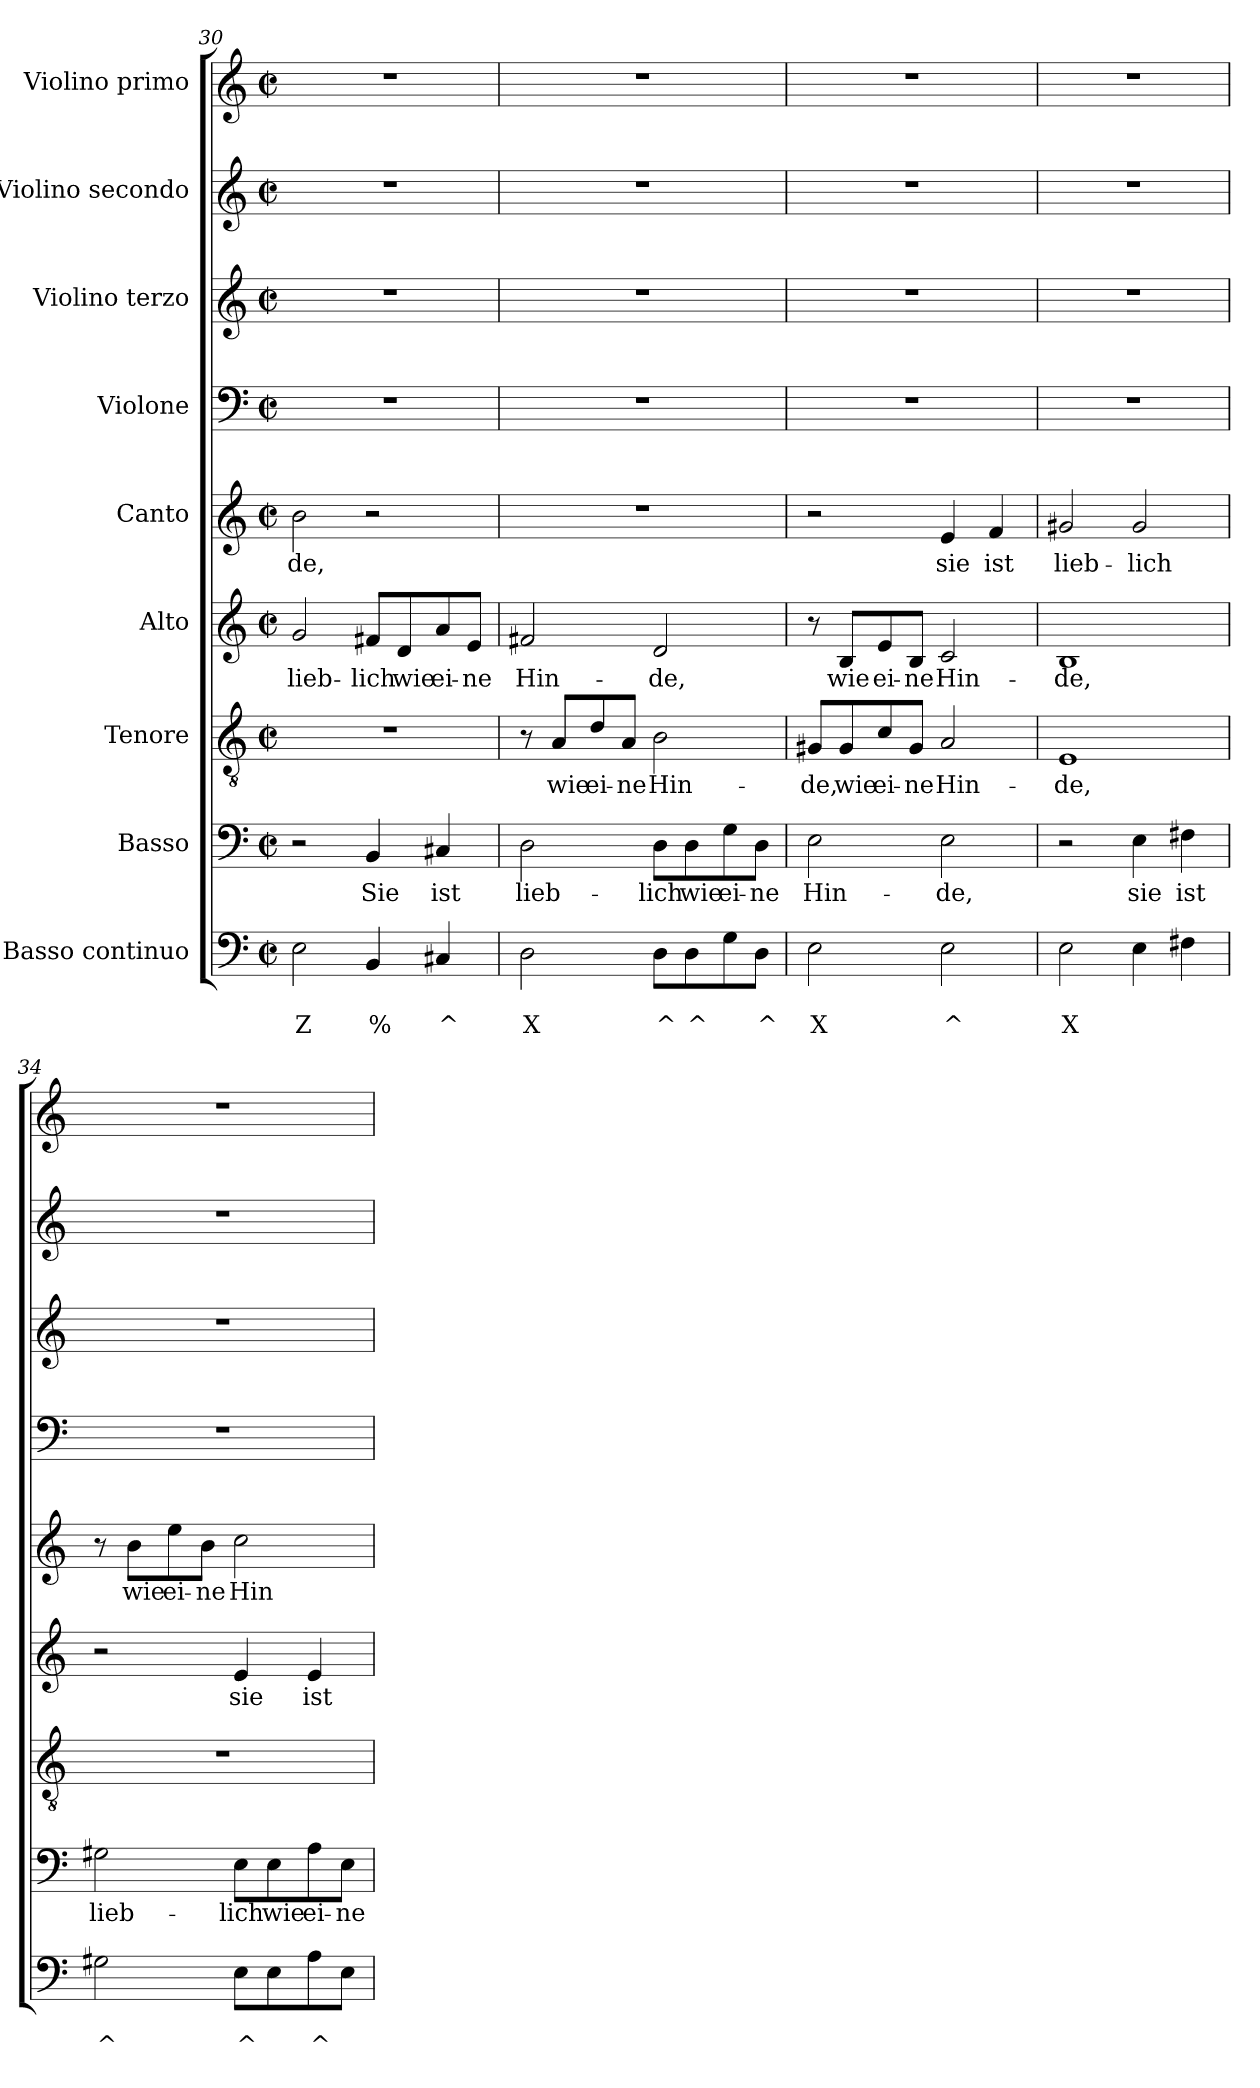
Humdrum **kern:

**kern	**text	**text	**kern	**text	**kern	**text	**kern	**text	**kern	**text	**kern	**kern	**kern	**kern
*part9	*part9	*part9	*part8	*part8	*part7	*part7	*part6	*part6	*part5	*part5	*part4	*part3	*part2	*part1
*staff9	*staff9	*staff9	*staff8	*staff8	*staff7	*staff7	*staff6	*staff6	*staff5	*staff5	*staff4	*staff3	*staff2	*staff1
*I"Basso continuo	*	*	*I"Basso	*	*I"Tenore	*	*I"Alto	*	*I"Canto	*	*I"Violone	*I"Violino terzo	*I"Violino secondo	*I"Violino primo
*clefF4	*	*	*clefF4	*	*clefGv2	*	*clefG2	*	*clefG2	*	*clefF4	*clefG2	*clefG2	*clefG2
*k[]	*	*	*k[]	*	*k[]	*	*k[]	*	*k[]	*	*k[]	*k[]	*k[]	*k[]
*C:	*	*	*C:	*	*C:	*	*C:	*	*C:	*	*C:	*C:	*C:	*C:
*M2/2	*	*	*M2/2	*	*M2/2	*	*M2/2	*	*M2/2	*	*M2/2	*M2/2	*M2/2	*M2/2
*met(c|)	*	*	*met(c|)	*	*met(c|)	*	*met(c|)	*	*met(c|)	*	*met(c|)	*met(c|)	*met(c|)	*met(c|)
=30	=30	=30	=30	=30	=30	=30	=30	=30	=30	=30	=30	=30	=30	=30
!	!	!LO:LY:b	!	!	!	!	!	!LO:LY:b	!	!LO:LY:b	!	!	!	!
2E\	.	Z	2r	.	1r	.	2g/	lieb-	2b\	-de,	1r	1r	1r	1r
!	!	!LO:LY:b	!	!LO:LY:b	!	!	!	!LO:LY:b	!	!	!	!	!	!
4BB/	.	%	4BB/	Sie	.	.	8f#X/L	-lich	2r	.	.	.	.	.
!	!	!	!	!	!	!	!	!LO:LY:b	!	!	!	!	!	!
.	.	.	.	.	.	.	8d/	wie	.	.	.	.	.	.
!	!	!LO:LY:b	!	!LO:LY:b	!	!	!	!LO:LY:b	!	!	!	!	!	!
4C#X/	.	^	4C#X/	ist	.	.	8a/	ei-	.	.	.	.	.	.
!	!	!	!	!	!	!	!	!LO:LY:b	!	!	!	!	!	!
.	.	.	.	.	.	.	8e/J	-ne	.	.	.	.	.	.
!!LO:PB:g=z
=31	=31	=31	=31	=31	=31	=31	=31	=31	=31	=31	=31	=31	=31	=31
!	!	!LO:LY:b	!	!LO:LY:b	!	!	!	!LO:LY:b	!	!	!	!	!	!
2D\	.	X	2D\	lieb-	8r	.	2f#X/	Hin-	1r	.	1r	1r	1r	1r
!	!	!	!	!	!	!LO:LY:b	!	!	!	!	!	!	!	!
.	.	.	.	.	8A/L	wie	.	.	.	.	.	.	.	.
!	!	!	!	!	!	!LO:LY:b	!	!	!	!	!	!	!	!
.	.	.	.	.	8d/	ei-	.	.	.	.	.	.	.	.
!	!	!	!	!	!	!LO:LY:b	!	!	!	!	!	!	!	!
.	.	.	.	.	8A/J	-ne	.	.	.	.	.	.	.	.
!	!	!LO:LY:b	!	!LO:LY:b	!	!LO:LY:b	!	!LO:LY:b	!	!	!	!	!	!
8D\L	.	^	8D\L	-lich	2B\	Hin-	2d/	-de,	.	.	.	.	.	.
!	!	!LO:LY:b	!	!LO:LY:b	!	!	!	!	!	!	!	!	!	!
8D\	.	^	8D\	wie	.	.	.	.	.	.	.	.	.	.
!	!	!	!	!LO:LY:b	!	!	!	!	!	!	!	!	!	!
8G\	.	.	8G\	ei-	.	.	.	.	.	.	.	.	.	.
!	!	!LO:LY:b	!	!LO:LY:b	!	!	!	!	!	!	!	!	!	!
8D\J	.	^	8D\J	-ne	.	.	.	.	.	.	.	.	.	.
=32	=32	=32	=32	=32	=32	=32	=32	=32	=32	=32	=32	=32	=32	=32
!	!	!LO:LY:b	!	!LO:LY:b	!	!LO:LY:b	!	!	!	!	!	!	!	!
2E\	.	X	2E\	Hin-	8G#X/L	-de,	8r	.	2r	.	1r	1r	1r	1r
!	!	!	!	!	!	!LO:LY:b	!	!LO:LY:b	!	!	!	!	!	!
.	.	.	.	.	8G#/	wie	8B/L	wie	.	.	.	.	.	.
!	!	!	!	!	!	!LO:LY:b	!	!LO:LY:b	!	!	!	!	!	!
.	.	.	.	.	8c/	ei-	8e/	ei-	.	.	.	.	.	.
!	!	!	!	!	!	!LO:LY:b	!	!LO:LY:b	!	!	!	!	!	!
.	.	.	.	.	8G#/J	-ne	8B/J	-ne	.	.	.	.	.	.
!	!	!LO:LY:b	!	!LO:LY:b	!	!LO:LY:b	!	!LO:LY:b	!	!LO:LY:b	!	!	!	!
2E\	.	^	2E\	-de,	2A/	Hin-	2c/	Hin-	4e/	sie	.	.	.	.
!	!	!	!	!	!	!	!	!	!	!LO:LY:b	!	!	!	!
.	.	.	.	.	.	.	.	.	4f/	ist	.	.	.	.
=33	=33	=33	=33	=33	=33	=33	=33	=33	=33	=33	=33	=33	=33	=33
!	!	!LO:LY:b	!	!	!	!LO:LY:b	!	!LO:LY:b	!	!LO:LY:b	!	!	!	!
2E\	.	X	2r	.	1E	-de,	1B	-de,	2g#X/	lieb-	1r	1r	1r	1r
!	!	!	!	!LO:LY:b	!	!	!	!	!	!LO:LY:b	!	!	!	!
4E\	.	.	4E\	sie	.	.	.	.	2g#/	-lich	.	.	.	.
!	!	!	!	!LO:LY:b	!	!	!	!	!	!	!	!	!	!
4F#X\	.	.	4F#X\	ist	.	.	.	.	.	.	.	.	.	.
=34	=34	=34	=34	=34	=34	=34	=34	=34	=34	=34	=34	=34	=34	=34
!	!	!LO:LY:b	!	!LO:LY:b	!	!	!	!	!	!	!	!	!	!
2G#X\	.	^	2G#X\	lieb-	1r	.	2r	.	8r	.	1r	1r	1r	1r
!	!	!	!	!	!	!	!	!	!	!LO:LY:b	!	!	!	!
.	.	.	.	.	.	.	.	.	8b\L	wie	.	.	.	.
!	!	!	!	!	!	!	!	!	!	!LO:LY:b	!	!	!	!
.	.	.	.	.	.	.	.	.	8ee\	ei-	.	.	.	.
!	!	!	!	!	!	!	!	!	!	!LO:LY:b	!	!	!	!
.	.	.	.	.	.	.	.	.	8b\J	-ne	.	.	.	.
!	!	!LO:LY:b	!	!LO:LY:b	!	!	!	!LO:LY:b	!	!LO:LY:b	!	!	!	!
8E\L	.	^	8E\L	-lich	.	.	4e/	sie	2cc\	Hin-	.	.	.	.
!	!	!	!	!LO:LY:b	!	!	!	!	!	!	!	!	!	!
8E\	.	.	8E\	wie	.	.	.	.	.	.	.	.	.	.
!	!	!LO:LY:b	!	!LO:LY:b	!	!	!	!LO:LY:b	!	!	!	!	!	!
8A\	.	^	8A\	ei-	.	.	4e/	ist	.	.	.	.	.	.
!	!	!	!	!LO:LY:b	!	!	!	!	!	!	!	!	!	!
8E\J	.	.	8E\J	-ne	.	.	.	.	.	.	.	.	.	.
=	=	=	=	=	=	=	=	=	=	=	=	=	=	=
*-	*-	*-	*-	*-	*-	*-	*-	*-	*-	*-	*-	*-	*-	*-
